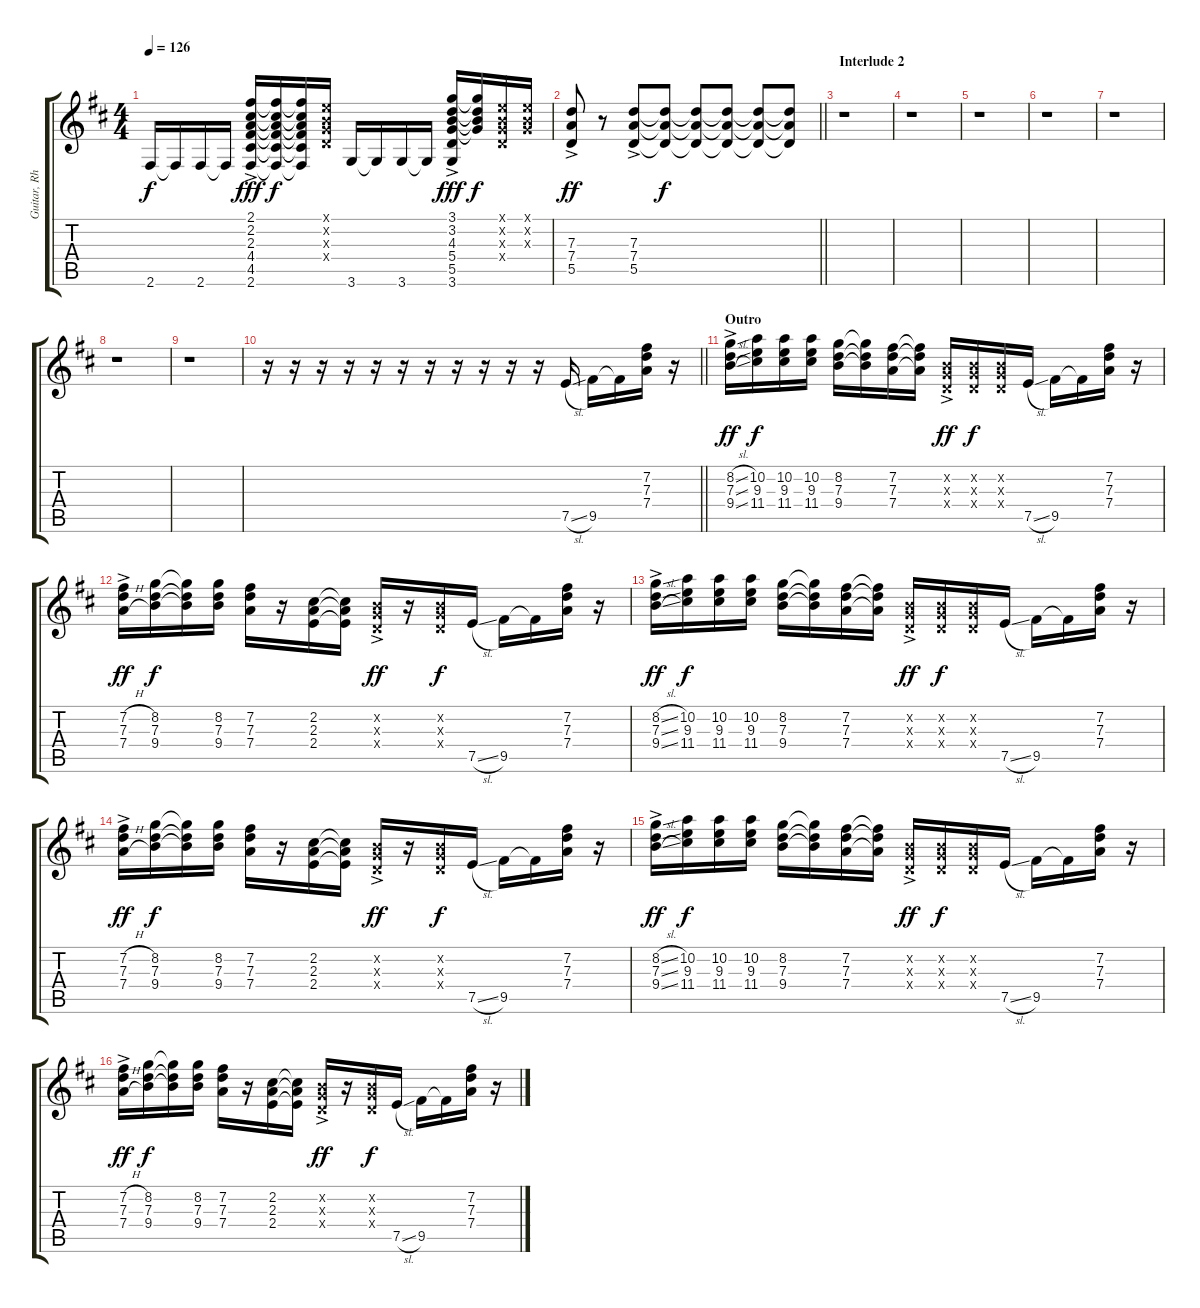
\track ("Guitar, Rhythm" "Guitar, Rh") {instrument overdrivenguitar}
\staff {score tabs}
\tuning (E4 B3 G3 D3 A2 E2) {hide}
\ts (4 4)
\tempo 126
\clef g2
\ks d
2.6.16{dy f} 2.6{t}.16 2.6.16 2.6{t}.16 (2.1{ac} 2.2{ac} 2.3{ac} 4.4{ac} 4.5 2.6).16{dy fff} (2.1{t} 2.2{t} 2.3{t} 4.4{t} 4.5{t} 2.6{t}).16{dy f} (2.1{t} 2.2{t} 2.3{t} 4.4{t} 4.5{t} 2.6{t}).16 (0.1{x} 0.2{x} 0.3{x} 0.4{x}).16 3.6.16 3.6{t}.16 3.6.16 3.6{t}.16 (3.1{ac} 3.2{ac} 4.3{ac} 5.4 5.5 3.6).16{dy fff} (3.1{t} 3.2{t} 4.3{t} 5.4{t}).16{dy f} (0.1{x} 0.2{x} 0.3{x} 0.4{x}).16 (0.1{x} 0.2{x} 0.3{x}).16 |
\barLineRight lightlight
(7.3{ac} 7.4{ac} 5.5{ac}).8{dy ff} r.8 (7.3{ac} 7.4{ac} 5.5{ac}).8 (7.3{t} 7.4{t} 5.5{t}).8{dy f} (7.3{t} 7.4{t} 5.5{t}).8 (7.3{t} 7.4{t} 5.5{t}).8 (7.3{t} 7.4{t} 5.5{t}).8 (7.3{t} 7.4{t} 5.5{t}).8 |
\section ("" "Interlude 2")
r.1 |
r.1 |
r.1 |
r.1 |
r.1 |
r.1 |
r.1 |
\barLineRight lightlight
r.16 r.16 r.16 r.16 r.16 r.16 r.16 r.16 r.16 r.16 r.16 7.5{sl}.16 9.5.16 9.5{t}.16 (7.2 7.3 7.4).16 r.16 |
\section ("" "Outro")
(8.2{sl ac} 7.3{sl ac} 9.4{sl ac}).16{dy ff} (10.2 9.3 11.4).16{dy f} (10.2 9.3 11.4).16 (10.2 9.3 11.4).16 (8.2 7.3 9.4).16 (8.2{t} 7.3{t} 9.4{t}).16 (7.2 7.3 7.4).16 (7.2{t} 7.3{t} 7.4{t}).16 (0.2{ac x} 0.3{ac x} 0.4{ac x}).16{dy ff} (0.2{x} 0.3{x} 0.4{x}).16{dy f} (0.2{x} 0.3{x} 0.4{x}).16 7.5{sl}.16 9.5.16 9.5{t}.16 (7.2 7.3 7.4).16 r.16 |
(7.2{h ac} 7.3{ac} 7.4{h ac}).16{dy ff} (8.2 7.3 9.4).16{dy f} (8.2{t} 7.3{t} 9.4{t}).16 (8.2 7.3 9.4).16 (7.2 7.3 7.4).16 r.16 (2.2 2.3 2.4).16 (2.2{t} 2.3{t} 2.4{t}).16 (0.2{ac x} 0.3{ac x} 0.4{ac x}).16{dy ff} r.16 (0.2{x} 0.3{x} 0.4{x}).16{dy f} 7.5{sl}.16 9.5.16 9.5{t}.16 (7.2 7.3 7.4).16 r.16 |
(8.2{sl ac} 7.3{sl ac} 9.4{sl ac}).16{dy ff} (10.2 9.3 11.4).16{dy f} (10.2 9.3 11.4).16 (10.2 9.3 11.4).16 (8.2 7.3 9.4).16 (8.2{t} 7.3{t} 9.4{t}).16 (7.2 7.3 7.4).16 (7.2{t} 7.3{t} 7.4{t}).16 (0.2{ac x} 0.3{ac x} 0.4{ac x}).16{dy ff} (0.2{x} 0.3{x} 0.4{x}).16{dy f} (0.2{x} 0.3{x} 0.4{x}).16 7.5{sl}.16 9.5.16 9.5{t}.16 (7.2 7.3 7.4).16 r.16 |
(7.2{h ac} 7.3{ac} 7.4{h ac}).16{dy ff} (8.2 7.3 9.4).16{dy f} (8.2{t} 7.3{t} 9.4{t}).16 (8.2 7.3 9.4).16 (7.2 7.3 7.4).16 r.16 (2.2 2.3 2.4).16 (2.2{t} 2.3{t} 2.4{t}).16 (0.2{ac x} 0.3{ac x} 0.4{ac x}).16{dy ff} r.16 (0.2{x} 0.3{x} 0.4{x}).16{dy f} 7.5{sl}.16 9.5.16 9.5{t}.16 (7.2 7.3 7.4).16 r.16 |
(8.2{sl ac} 7.3{sl ac} 9.4{sl ac}).16{dy ff} (10.2 9.3 11.4).16{dy f} (10.2 9.3 11.4).16 (10.2 9.3 11.4).16 (8.2 7.3 9.4).16 (8.2{t} 7.3{t} 9.4{t}).16 (7.2 7.3 7.4).16 (7.2{t} 7.3{t} 7.4{t}).16 (0.2{ac x} 0.3{ac x} 0.4{ac x}).16{dy ff} (0.2{x} 0.3{x} 0.4{x}).16{dy f} (0.2{x} 0.3{x} 0.4{x}).16 7.5{sl}.16 9.5.16 9.5{t}.16 (7.2 7.3 7.4).16 r.16 |
(7.2{h ac} 7.3{ac} 7.4{h ac}).16{dy ff} (8.2 7.3 9.4).16{dy f} (8.2{t} 7.3{t} 9.4{t}).16 (8.2 7.3 9.4).16 (7.2 7.3 7.4).16 r.16 (2.2 2.3 2.4).16 (2.2{t} 2.3{t} 2.4{t}).16 (0.2{ac x} 0.3{ac x} 0.4{ac x}).16{dy ff} r.16 (0.2{x} 0.3{x} 0.4{x}).16{dy f} 7.5{sl}.16 9.5.16 9.5{t}.16 (7.2 7.3 7.4).16 r.16
